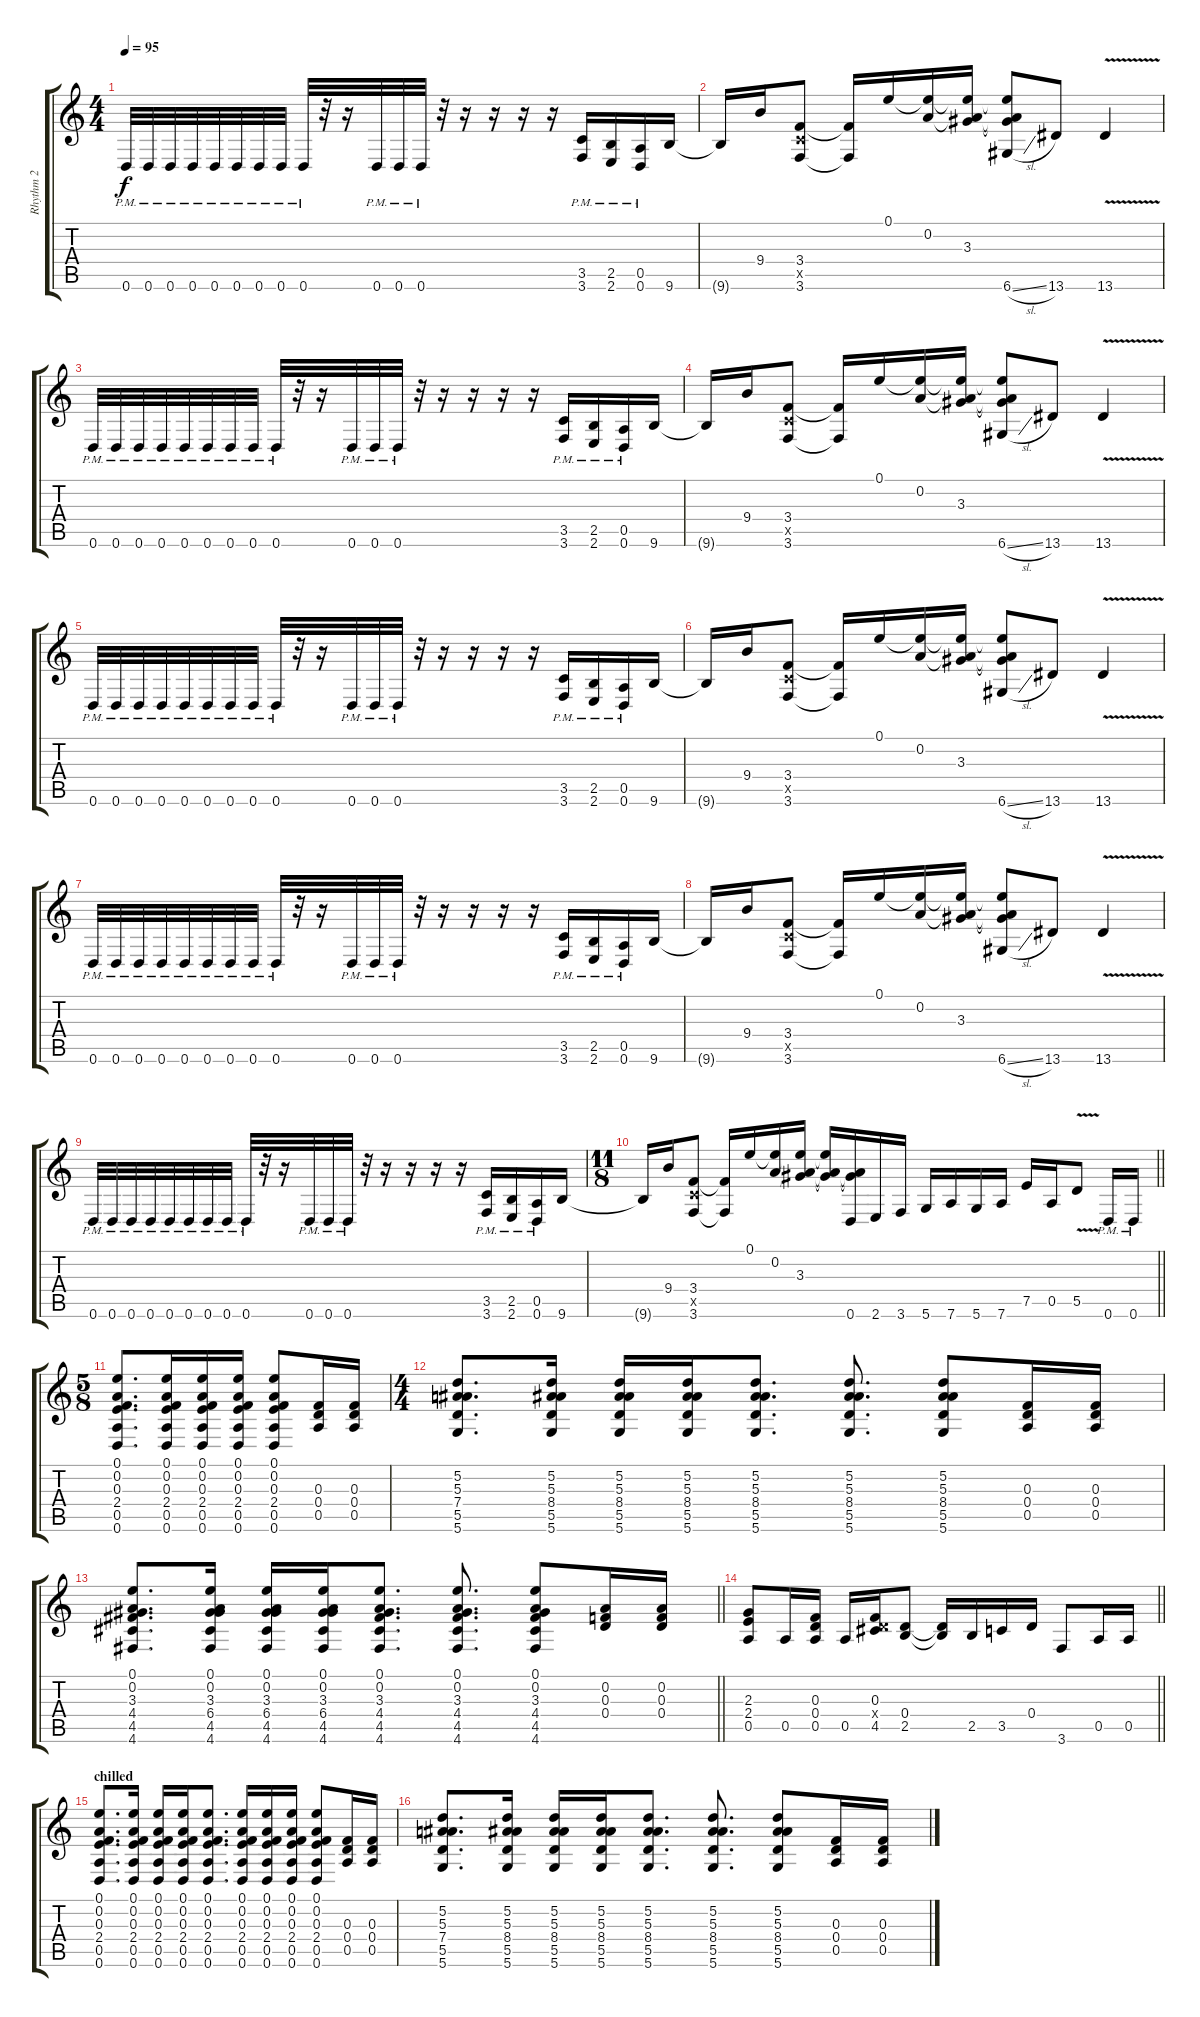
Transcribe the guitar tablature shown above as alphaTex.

\track ("Rhythm 2" "Rhythm 2") {instrument distortionguitar}
\staff {score tabs}
\tuning (E4 A3 F3 D3 A2 D2) {hide}
\ts (4 4)
\tempo 95
\clef g2
\ks c
0.6{pm}.32{dy f} 0.6{pm}.32 0.6{pm}.32 0.6{pm}.32 0.6{pm}.32 0.6{pm}.32 0.6{pm}.32 0.6{pm}.32 0.6{pm}.32 r.32 r.16 0.6{pm}.32 0.6{pm}.32 0.6{pm}.32 r.32 r.16 r.16 r.16 r.16 (3.5 3.6{pm}).16 (2.5 2.6{pm}).16 (0.5 0.6{pm}).16 9.6.16 |
9.6{t}.16 9.4.16 (3.4 3.5{x} 3.6).8 (3.4{t} 3.6{t}).16 0.1.16 (0.1{t} 0.2).16 (0.1{t} 0.2{t} 3.3).16 (0.1{t} 0.2{t} 3.3{t} 6.6{sl}).8 13.6.8 13.6{v}.4 |
0.6{pm}.32 0.6{pm}.32 0.6{pm}.32 0.6{pm}.32 0.6{pm}.32 0.6{pm}.32 0.6{pm}.32 0.6{pm}.32 0.6{pm}.32 r.32 r.16 0.6{pm}.32 0.6{pm}.32 0.6{pm}.32 r.32 r.16 r.16 r.16 r.16 (3.5 3.6{pm}).16 (2.5 2.6{pm}).16 (0.5 0.6{pm}).16 9.6.16 |
9.6{t}.16 9.4.16 (3.4 3.5{x} 3.6).8 (3.4{t} 3.6{t}).16 0.1.16 (0.1{t} 0.2).16 (0.1{t} 0.2{t} 3.3).16 (0.1{t} 0.2{t} 3.3{t} 6.6{sl}).8 13.6.8 13.6{v}.4 |
0.6{pm}.32 0.6{pm}.32 0.6{pm}.32 0.6{pm}.32 0.6{pm}.32 0.6{pm}.32 0.6{pm}.32 0.6{pm}.32 0.6{pm}.32 r.32 r.16 0.6{pm}.32 0.6{pm}.32 0.6{pm}.32 r.32 r.16 r.16 r.16 r.16 (3.5 3.6{pm}).16 (2.5 2.6{pm}).16 (0.5 0.6{pm}).16 9.6.16 |
9.6{t}.16 9.4.16 (3.4 3.5{x} 3.6).8 (3.4{t} 3.6{t}).16 0.1.16 (0.1{t} 0.2).16 (0.1{t} 0.2{t} 3.3).16 (0.1{t} 0.2{t} 3.3{t} 6.6{sl}).8 13.6.8 13.6{v}.4 |
0.6{pm}.32 0.6{pm}.32 0.6{pm}.32 0.6{pm}.32 0.6{pm}.32 0.6{pm}.32 0.6{pm}.32 0.6{pm}.32 0.6{pm}.32 r.32 r.16 0.6{pm}.32 0.6{pm}.32 0.6{pm}.32 r.32 r.16 r.16 r.16 r.16 (3.5 3.6{pm}).16 (2.5 2.6{pm}).16 (0.5 0.6{pm}).16 9.6.16 |
9.6{t}.16 9.4.16 (3.4 3.5{x} 3.6).8 (3.4{t} 3.6{t}).16 0.1.16 (0.1{t} 0.2).16 (0.1{t} 0.2{t} 3.3).16 (0.1{t} 0.2{t} 3.3{t} 6.6{sl}).8 13.6.8 13.6{v}.4 |
0.6{pm}.32 0.6{pm}.32 0.6{pm}.32 0.6{pm}.32 0.6{pm}.32 0.6{pm}.32 0.6{pm}.32 0.6{pm}.32 0.6{pm}.32 r.32 r.16 0.6{pm}.32 0.6{pm}.32 0.6{pm}.32 r.32 r.16 r.16 r.16 r.16 (3.5 3.6{pm}).16 (2.5 2.6{pm}).16 (0.5 0.6{pm}).16 9.6.16 |
\ts (11 8)
\barLineRight lightlight
9.6{t}.16 9.4.16 (3.4 3.5{x} 3.6).8 (3.4{t} 3.6{t}).16 0.1.16 (0.1{t} 0.2).16 (0.1{t} 0.2{t} 3.3).16 (0.1{t} 0.2{t} 3.3{t}).16 (0.2{t} 3.3{t} 0.6).16 2.6.16 3.6.16 5.6.16 7.6.16 5.6.16 7.6.16 7.5.16 0.5.16 5.5{v}.8 0.6{pm}.16 0.6{pm}.16 |
\ts (5 8)
\section ("" "")
(0.1 0.2 0.3 2.4 0.5 0.6).8{d instrument overdrivenguitar} (0.1 0.2 0.3 2.4 0.5 0.6).16 (0.1 0.2 0.3 2.4 0.5 0.6).16 (0.1 0.2 0.3 2.4 0.5 0.6).16 (0.1 0.2 0.3 2.4 0.5 0.6).8 (0.3 0.4 0.5).16 (0.3 0.4 0.5).16 |
\ts (4 4)
(5.2 5.3 7.4 5.5 5.6).8{d} (5.2 5.3 8.4 5.5 5.6).16 (5.2 5.3 8.4 5.5 5.6).16 (5.2 5.3 8.4 5.5 5.6).16 (5.2 5.3 8.4 5.5 5.6).8{d} (5.2 5.3 8.4 5.5 5.6).8{d} (5.2 5.3 8.4 5.5 5.6).8 (0.3 0.4 0.5).16 (0.3 0.4 0.5).16 |
\barLineRight lightlight
(0.1 0.2 3.3 4.4 4.5 4.6).8{d} (0.1 0.2 3.3 6.4 4.5 4.6).16 (0.1 0.2 3.3 6.4 4.5 4.6).16 (0.1 0.2 3.3 6.4 4.5 4.6).16 (0.1 0.2 3.3 4.4 4.5 4.6).8{d} (0.1 0.2 3.3 4.4 4.5 4.6).8{d} (0.1 0.2 3.3 4.4 4.5 4.6).8 (0.2 0.3 0.4).16 (0.2 0.3 0.4).16 |
\barLineRight lightlight
(2.3 2.4 0.5).8 0.5.16 (0.3 0.4 0.5).16 0.5.16 (0.3 0.4{x} 4.5).16 (0.4 2.5).8 (0.4{t} 2.5{t}).16 2.5.16 3.5.16 0.4.16 3.6.8 0.5.16 0.5.16 |
\section ("" "chilled")
(0.1 0.2 0.3 2.4 0.5 0.6).8{d volume 10 instrument acousticguitarsteel} (0.1 0.2 0.3 2.4 0.5 0.6).16 (0.1 0.2 0.3 2.4 0.5 0.6).16 (0.1 0.2 0.3 2.4 0.5 0.6).16 (0.1 0.2 0.3 2.4 0.5 0.6).8{d} (0.1 0.2 0.3 2.4 0.5 0.6).16 (0.1 0.2 0.3 2.4 0.5 0.6).16 (0.1 0.2 0.3 2.4 0.5 0.6).16 (0.1 0.2 0.3 2.4 0.5 0.6).8 (0.3 0.4 0.5).16 (0.3 0.4 0.5).16 |
(5.2 5.3 7.4 5.5 5.6).8{d} (5.2 5.3 8.4 5.5 5.6).16 (5.2 5.3 8.4 5.5 5.6).16 (5.2 5.3 8.4 5.5 5.6).16 (5.2 5.3 8.4 5.5 5.6).8{d} (5.2 5.3 8.4 5.5 5.6).8{d} (5.2 5.3 8.4 5.5 5.6).8 (0.3 0.4 0.5).16 (0.3 0.4 0.5).16
